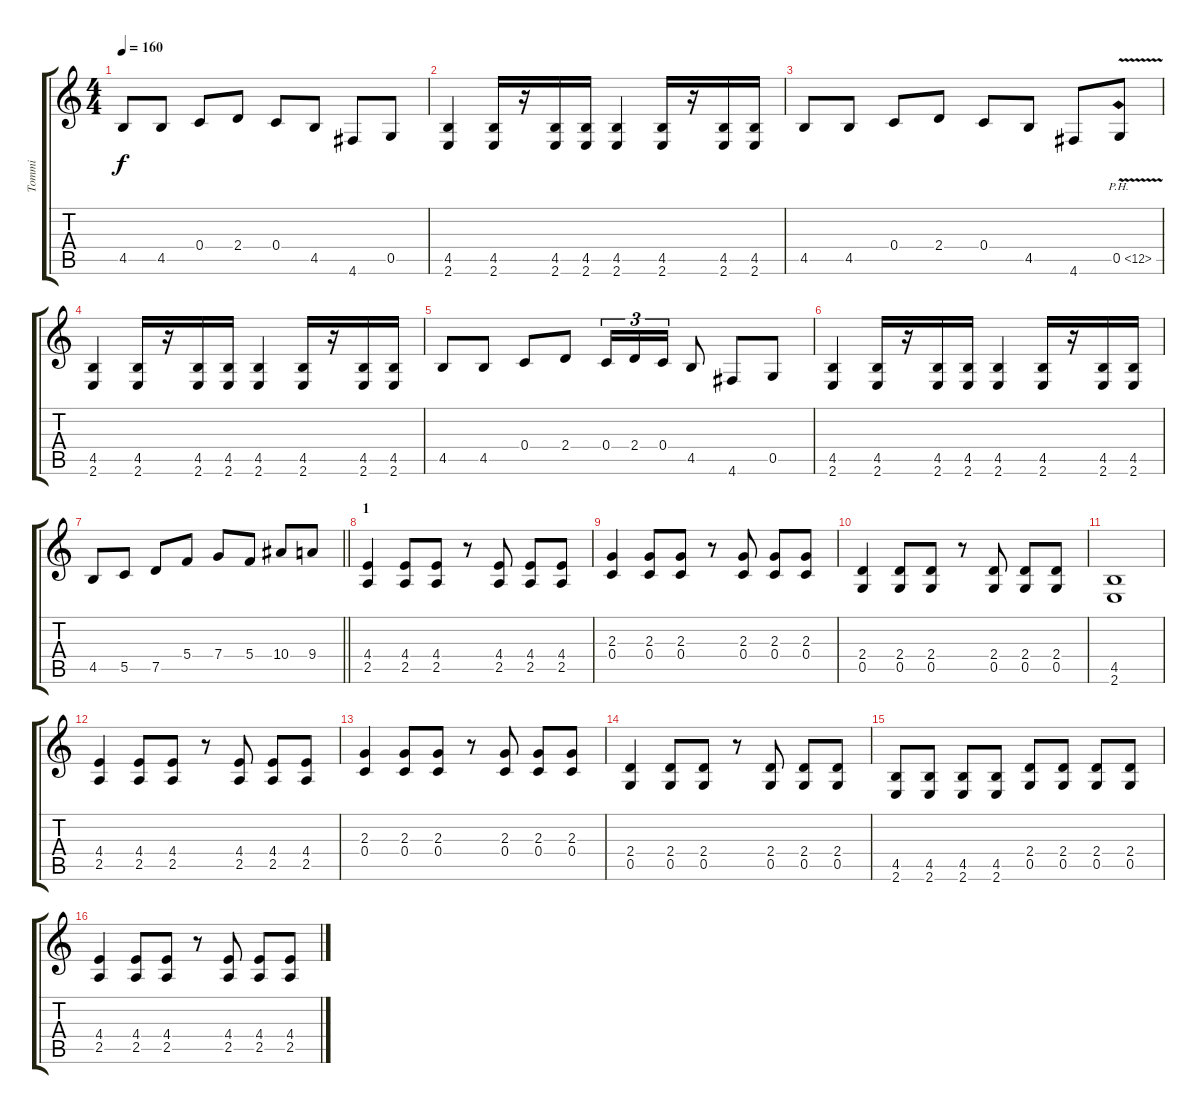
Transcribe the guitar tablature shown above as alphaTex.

\track ("Tommi" "Tommi") {instrument distortionguitar}
\staff {score tabs}
\tuning (D4 A3 F3 C3 G2 D2) {hide}
\ts (4 4)
\tempo 160
\clef g2
\ks c
4.5.8{dy f} 4.5.8 0.4.8 2.4.8 0.4.8 4.5.8 4.6.8 0.5.8 |
(4.5 2.6).4 (4.5 2.6).16 r.16 (4.5 2.6).16 (4.5 2.6).16 (4.5 2.6).4 (4.5 2.6).16 r.16 (4.5 2.6).16 (4.5 2.6).16 |
4.5.8 4.5.8 0.4.8 2.4.8 0.4.8 4.5.8 4.6.8 0.5{ph 12 v}.8 |
(4.5 2.6).4 (4.5 2.6).16 r.16 (4.5 2.6).16 (4.5 2.6).16 (4.5 2.6).4 (4.5 2.6).16 r.16 (4.5 2.6).16 (4.5 2.6).16 |
4.5.8 4.5.8 0.4.8 2.4.8 0.4.16{tu (3 2)} 2.4.16{tu (3 2)} 0.4.16{tu (3 2)} 4.5.8 4.6.8 0.5.8 |
(4.5 2.6).4 (4.5 2.6).16 r.16 (4.5 2.6).16 (4.5 2.6).16 (4.5 2.6).4 (4.5 2.6).16 r.16 (4.5 2.6).16 (4.5 2.6).16 |
\barLineRight lightlight
4.5.8 5.5.8 7.5.8 5.4.8 7.4.8 5.4.8 10.4.8 9.4.8 |
\section ("" "1")
(4.4 2.5).4 (4.4 2.5).8 (4.4 2.5).8 r.8 (4.4 2.5).8 (4.4 2.5).8 (4.4 2.5).8 |
(2.3 0.4).4 (2.3 0.4).8 (2.3 0.4).8 r.8 (2.3 0.4).8 (2.3 0.4).8 (2.3 0.4).8 |
(2.4 0.5).4 (2.4 0.5).8 (2.4 0.5).8 r.8 (2.4 0.5).8 (2.4 0.5).8 (2.4 0.5).8 |
(4.5 2.6).1 |
(4.4 2.5).4 (4.4 2.5).8 (4.4 2.5).8 r.8 (4.4 2.5).8 (4.4 2.5).8 (4.4 2.5).8 |
(2.3 0.4).4 (2.3 0.4).8 (2.3 0.4).8 r.8 (2.3 0.4).8 (2.3 0.4).8 (2.3 0.4).8 |
(2.4 0.5).4 (2.4 0.5).8 (2.4 0.5).8 r.8 (2.4 0.5).8 (2.4 0.5).8 (2.4 0.5).8 |
(4.5 2.6).8 (4.5 2.6).8 (4.5 2.6).8 (4.5 2.6).8 (2.4 0.5).8 (2.4 0.5).8 (2.4 0.5).8 (2.4 0.5).8 |
(4.4 2.5).4 (4.4 2.5).8 (4.4 2.5).8 r.8 (4.4 2.5).8 (4.4 2.5).8 (4.4 2.5).8
